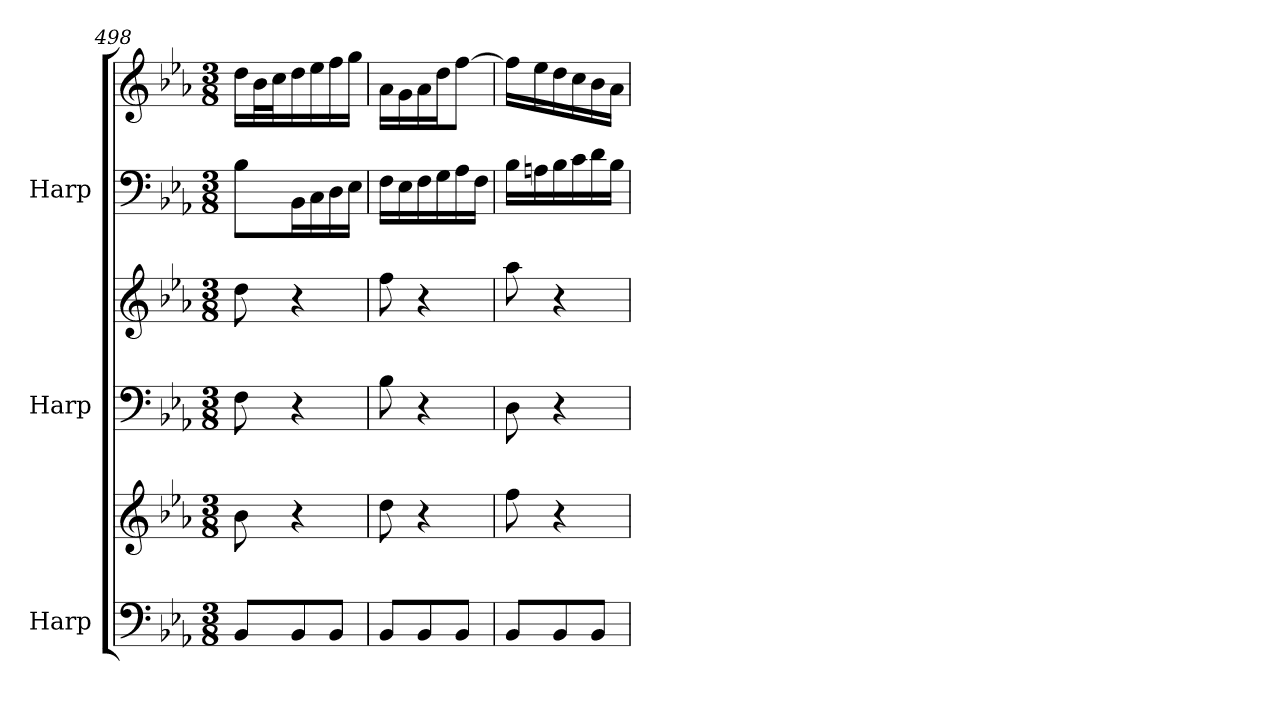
**kern	**kern	**kern	**kern	**kern	**kern
*part3	*part3	*part2	*part2	*part1	*part1
*staff6	*staff5	*staff4	*staff3	*staff2	*staff1
*I"Harp	*	*I"Harp	*	*I"Harp	*
*I'Hp	*	*I'Hp	*	*I'Hp	*
*clefF4	*clefG2	*clefF4	*clefG2	*clefF4	*clefG2
*k[b-e-a-]	*k[b-e-a-]	*k[b-e-a-]	*k[b-e-a-]	*k[b-e-a-]	*k[b-e-a-]
*M3/8	*M3/8	*M3/8	*M3/8	*M3/8	*M3/8
=498	=498	=498	=498	=498	=498
8BB-/L	8b-\	8F\	8dd\	8B-\L	16dd\LL
.	.	.	.	.	32b-\L
.	.	.	.	.	32cc\J
8BB-/	4r	4r	4r	16BB-\L	16dd\
.	.	.	.	16C\	16ee-\
8BB-/J	.	.	.	16D\	16ff\
.	.	.	.	16E-\JJ	16gg\JJ
=499	=499	=499	=499	=499	=499
8BB-/L	8dd\	8B-\	8ff\	16F\LL	16a-\LL
.	.	.	.	16E-\	16g\
8BB-/	4r	4r	4r	16F\	16a-\
.	.	.	.	16G\	16dd\J
8BB-/J	.	.	.	16A-\	[8ff\J
.	.	.	.	16F\JJ	.
=500	=500	=500	=500	=500	=500
8BB-/L	8ff\	8D\	8aa-\	16B-\LL	16ff\LL]
.	.	.	.	16An\	16ee-\
8BB-/	4r	4r	4r	16B-\	16dd\
.	.	.	.	16c\	16cc\
8BB-/J	.	.	.	16d\	16b-\
.	.	.	.	16B-\JJ	16a-\JJ
=	=	=	=	=	=
*-	*-	*-	*-	*-	*-
